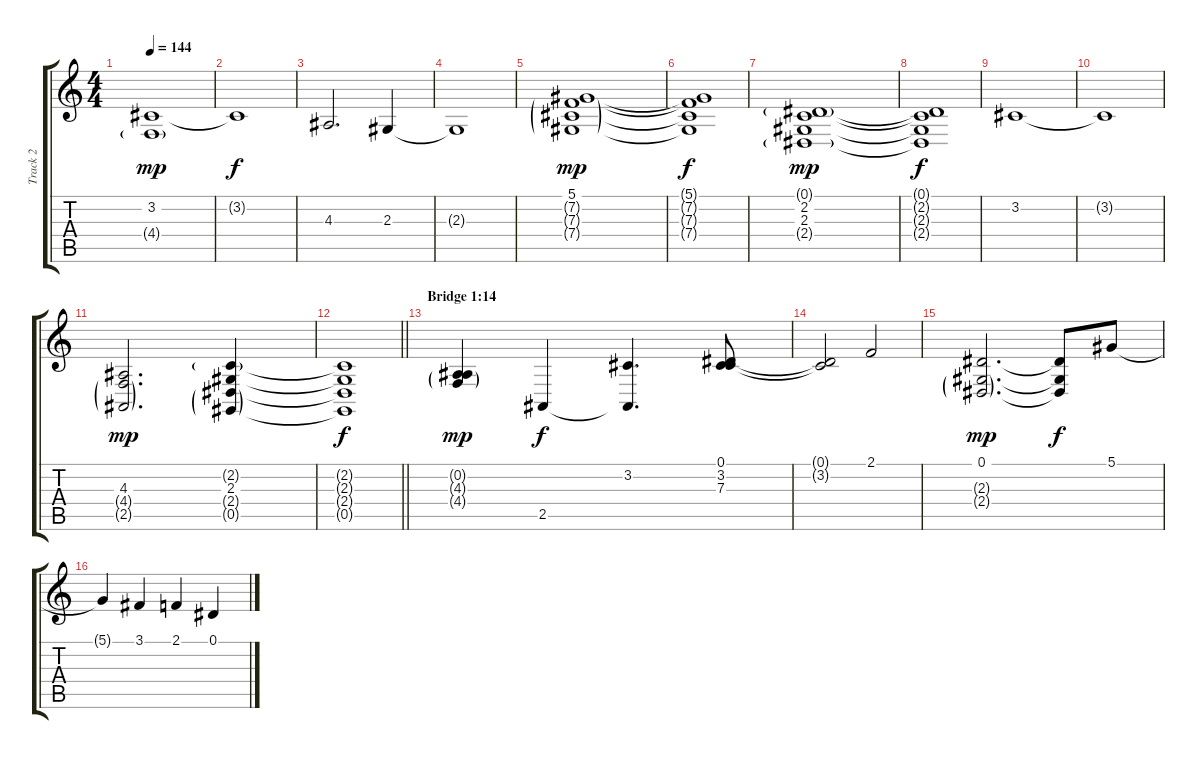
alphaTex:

\track ("Track 2" "Track 2") {instrument tremolostrings}
\staff {score tabs}
\tuning (Eb4 Bb3 Gb3 Db3 Ab2 Eb2) {hide}
\ts (4 4)
\tempo 144
\clef g2
\ks c
(3.2 4.4{g}).1{dy mp} |
3.2{t}.1{dy f} |
4.3.2{d} 2.3.4 |
2.3{t}.1 |
(5.1 7.2{g} 7.3{g} 7.4{g}).1{dy mp} |
(5.1{t} 7.2{t} 7.3{t} 7.4{t}).1{dy f} |
(0.1{g} 2.2 2.3 2.4{g}).1{dy mp} |
(0.1{t} 2.2{t} 2.3{t} 2.4{t}).1{dy f} |
3.2.1 |
3.2{t}.1 |
(4.3 4.4{g} 2.5{g}).2{d dy mp} (2.2{g} 2.3 2.4{g} 0.5{g}).4 |
\barLineRight lightlight
(2.2{t} 2.3{t} 2.4{t} 0.5{t}).1{dy f} |
\section ("" "Bridge 1:14")
(0.2{g} 4.3{g} 4.4{g}).4{dy mp} 2.5.4{dy f} (3.2 2.5{t}).4{d} (0.1 3.2 7.3).8 |
(0.1{t} 3.2{t}).2 2.1.2 |
(0.1 2.3{g} 2.4{g}).2{d dy mp} (0.1{t} 2.3{t} 2.4{t}).8{dy f} 5.1.8 |
5.1{t}.4 3.1.4 2.1.4 0.1.4
